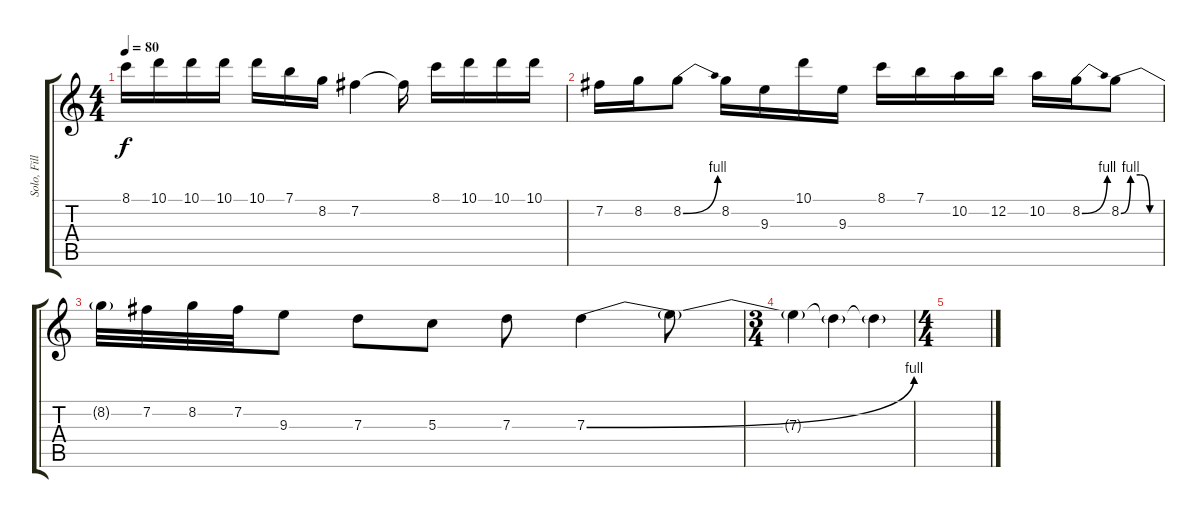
\track ("Solo, Fills" "Solo, Fill") {instrument distortionguitar}
\staff {score tabs}
\tuning (E4 B3 G3 D3 A2 E2) {hide}
\ts (4 4)
\tempo 80
\clef g2
\ks c
8.1.16{dy f} 10.1.16 10.1.16 10.1.16 10.1.16 7.1.16 8.2.16 7.2.4 7.2{t}.16 8.1.16 10.1.16 10.1.16 10.1.16 |
7.2.16 8.2.16 8.2{be (bend 0 0 60 4)}.8 8.2.16 9.3.16 10.1.16 9.3.16 8.1.16 7.1.16 10.2.16 12.2.16 10.2.16 8.2{be (bend 0 0 60 4)}.16 8.2{be (custom 0 0 15 4 30 4 45 0 60 0)}.8 |
8.2{t}.32 7.2.32 8.2.32 7.2.32 9.3.8 7.3.8 5.3.8 7.3.8 7.3{be (bend 0 0 60 4)}.4 7.3{t}.8 |
\ts (3 4)
7.3{t}.4 7.3{t}.4 7.3{t}.4 |
\ts (4 4)
